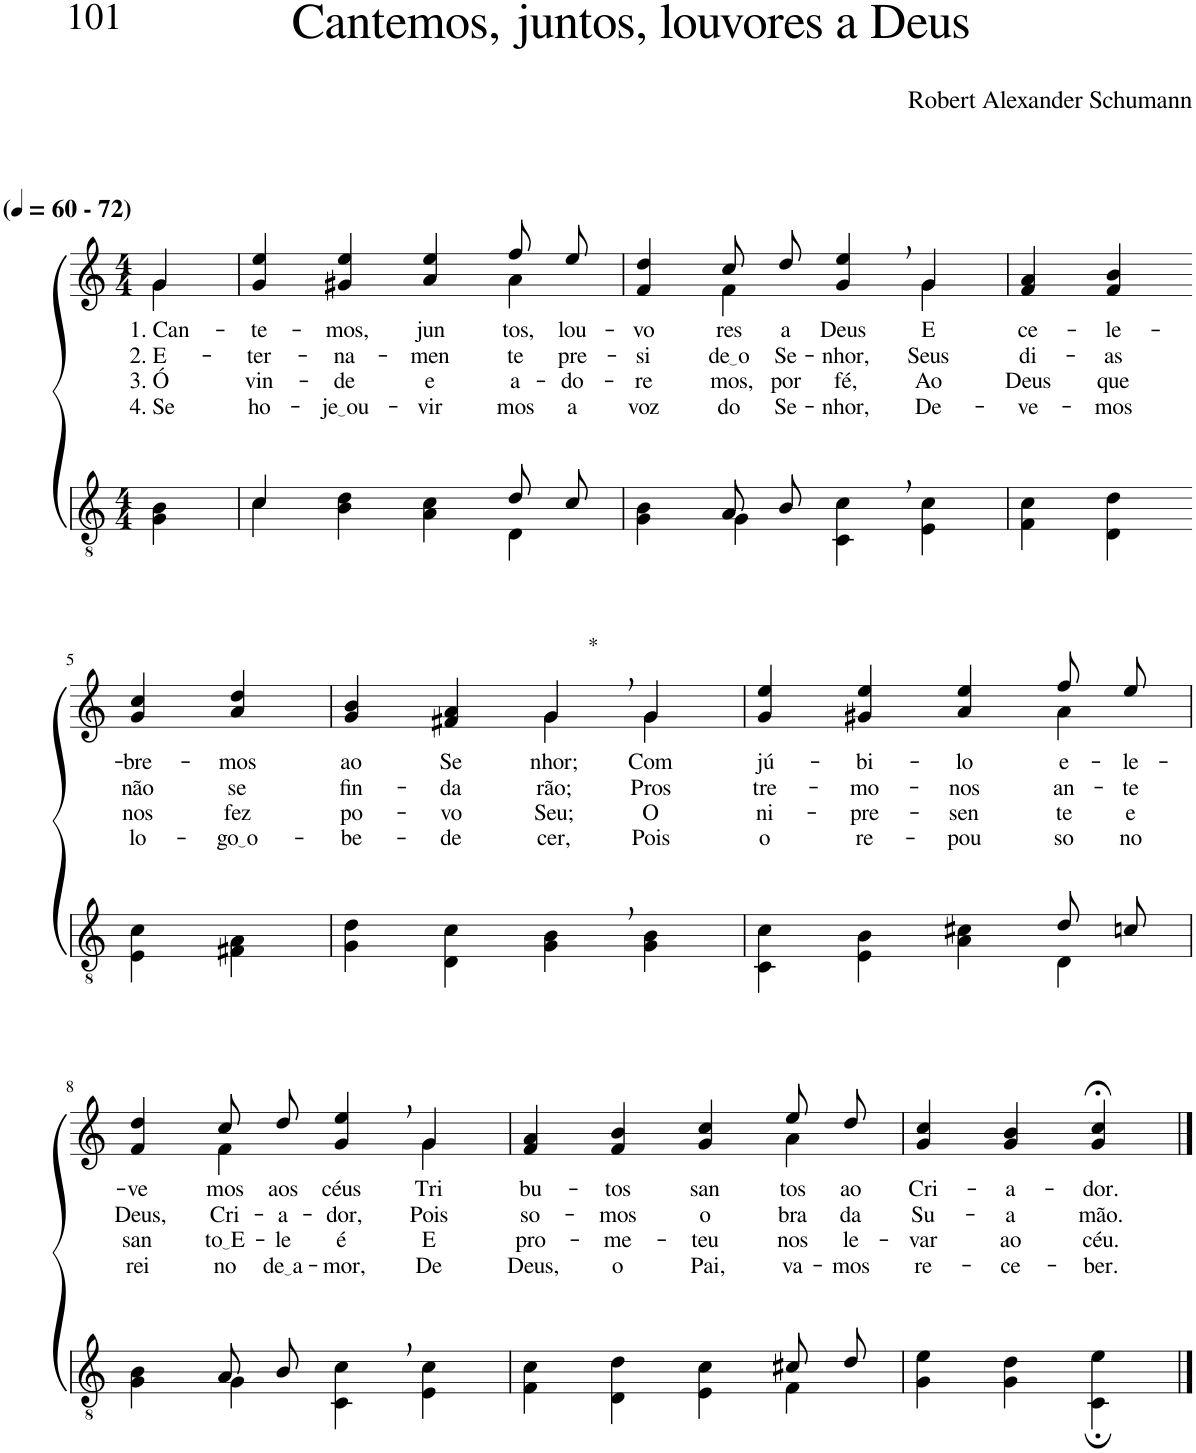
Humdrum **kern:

**kern	**kern	**text	**text	**text	**text
*part2	*part1	*part1	*part1	*part1	*part1
*staff2	*staff1	*staff1	*staff1	*staff1	*staff1
*I"Parte III e IV	*I"Parte I e II	*	*	*	*
*clefGv2	*clefG2	*	*	*	*
*Trd3c5	*Trd3c5	*	*	*	*
*k[]	*k[]	*	*	*	*
*M4/4	*M4/4	*	*	*	*
*MM60	*MM60	*	*	*	*
=1	=1	=1	=1	=1	=1
!	!LO:TX:a:B:t=(	!	!	!	!
!	!LO:TX:a:B:t=- 72)	!	!	!	!
!	!	!LO:LY:b	!LO:LY:b	!LO:LY:b	!LO:LY:b
*	*^	*	*	*	*
4G\ 4B\	4g\	4g/	1. Can-	2. E-	3. Ó	4. Se
=2	=2	=2	=2	=2	=2	=2
*^	*	*	*	*	*	*
!	!	!	!	!LO:LY:b	!LO:LY:b	!LO:LY:b	!LO:LY:b
4c/	4c\	4g/ 4ee/	2.ryy	-te-	-ter-	vin-	ho-
!	!	!	!	!LO:LY:b	!LO:LY:b	!LO:LY:b	!LO:LY:b
2ryy	4B\ 4d\	4g#X/ 4ee/	.	-mos,	-na-	-de	je ou
!	!	!	!	!LO:LY:b	!LO:LY:b	!LO:LY:b	!LO:LY:b
.	4A\ 4c\	4a/ 4ee/	.	jun-	-men-	e	-vir-
!	!	!	!	!LO:LY:b	!LO:LY:b	!LO:LY:b	!LO:LY:b
8d/L	4D\	8ff/L	4a\	-tos,	-te	a-	-mos
!	!	!	!	!LO:LY:b	!LO:LY:b	!LO:LY:b	!LO:LY:b
8c/J	.	8ee/J	.	lou-	pre-	-do-	a
=3	=3	=3	=3	=3	=3	=3	=3
!	!	!	!	!LO:LY:b	!LO:LY:b	!LO:LY:b	!LO:LY:b
4ryy	4G\ 4B\	4f/ 4dd/	4ryy	-vo-	-si-	-re-	voz
!	!	!	!	!LO:LY:b	!LO:LY:b	!LO:LY:b	!LO:LY:b
8A/L	4G\	8cc/L	4f\	-res	de o	-mos,	do
!	!	!	!	!LO:LY:b	!LO:LY:b	!LO:LY:b	!LO:LY:b
8B/J	.	8dd/J	.	a	Se-	por	Se-
!	!	!	!	!LO:LY:b	!LO:LY:b	!LO:LY:b	!LO:LY:b
4ryy	4C\ 4c\	4g/, 4ee/,	4ryy	Deus	-nhor,	fé,	-nhor,
!	!	!	!	!LO:LY:b	!LO:LY:b	!LO:LY:b	!LO:LY:b
4ryy	4E\ 4c\	4g/	4g\	E	Seus	Ao	De-
=4	=4	=4	=4	=4	=4	=4	=4
!	!	!	!	!LO:LY:b	!LO:LY:b	!LO:LY:b	!LO:LY:b
*v	*v	*	*	*	*	*	*
*	*v	*v	*	*	*	*
4F\ 4c\	4f/ 4a/	ce-	di-	Deus	-ve-
!	!	!LO:LY:b	!LO:LY:b	!LO:LY:b	!LO:LY:b
4D\ 4d\	4f/ 4b/	-le-	-as	que	-mos
!!LO:LB:g=z
=5-	=5-	=5-	=5-	=5-	=5-
!	!	!LO:LY:b	!LO:LY:b	!LO:LY:b	!LO:LY:b
4E\ 4c\	4g/ 4cc/	-bre-	não	nos	lo-
!	!	!LO:LY:b	!LO:LY:b	!LO:LY:b	!LO:LY:b
4F#X\ 4A\	4a/ 4dd/	-mos	se	fez	go o
=6	=6	=6	=6	=6	=6
!	!	!LO:LY:b	!LO:LY:b	!LO:LY:b	!LO:LY:b
*	*^	*	*	*	*
4G\ 4d\	4g/ 4b/	2ryy	ao	fin-	po-	-be-
!	!	!	!LO:LY:b	!LO:LY:b	!LO:LY:b	!LO:LY:b
4D\ 4c\	4f#X/ 4a/	.	Se-	-da-	-vo	-de-
!	!LO:TX:a:t=*	!	!	!	!	!
!	!	!	!LO:LY:b	!LO:LY:b	!LO:LY:b	!LO:LY:b
4G\, 4B\,	4g,/	4g\	-nhor;	-rão;	Seu;	-cer,
!	!	!	!LO:LY:b	!LO:LY:b	!LO:LY:b	!LO:LY:b
4G\ 4B\	4g/	4g\	Com	Pros-	O-	Pois
=7	=7	=7	=7	=7	=7	=7
*^	*	*	*	*	*	*
!	!	!	!	!LO:LY:b	!LO:LY:b	!LO:LY:b	!LO:LY:b
2.ryy	4C\ 4c\	4g/ 4ee/	2.ryy	jú-	-tre-	-ni-	o
!	!	!	!	!LO:LY:b	!LO:LY:b	!LO:LY:b	!LO:LY:b
.	4E\ 4B\	4g#X/ 4ee/	.	-bi-	-mo-	-pre-	re-
!	!	!	!	!LO:LY:b	!LO:LY:b	!LO:LY:b	!LO:LY:b
.	4A\ 4c#X\	4a/ 4ee/	.	-lo	-nos	-sen-	-pou-
!	!	!	!	!LO:LY:b	!LO:LY:b	!LO:LY:b	!LO:LY:b
8d/L	4D\	8ff/L	4a\	e-	an-	-te	-so
!	!	!	!	!LO:LY:b	!LO:LY:b	!LO:LY:b	!LO:LY:b
8cn/J	.	8ee/J	.	-le-	-te	e	no
!!LO:LB:g=z	!!
=8	=8	=8	=8	=8	=8	=8	=8
!	!	!	!	!LO:LY:b	!LO:LY:b	!LO:LY:b	!LO:LY:b
4ryy	4G\ 4B\	4f/ 4dd/	4ryy	-ve-	Deus,	san-	rei-
!	!	!	!	!LO:LY:b	!LO:LY:b	!LO:LY:b	!LO:LY:b
8A/L	4G\	8cc/L	4f\	mos	Cri-	to E	-no
!	!	!	!	!LO:LY:b	!LO:LY:b	!LO:LY:b	!LO:LY:b
8B/J	.	8dd/J	.	aos	-a-	-le	de a
!	!	!	!	!LO:LY:b	!LO:LY:b	!LO:LY:b	!LO:LY:b
4ryy	4C\ 4c\	4g/, 4ee/,	4ryy	céus	-dor,	é	-mor,
!	!	!	!	!LO:LY:b	!LO:LY:b	!LO:LY:b	!LO:LY:b
4ryy	4E\ 4c\	4g/	4g\	Tri-	Pois	E	De
=9	=9	=9	=9	=9	=9	=9	=9
!	!	!	!	!LO:LY:b	!LO:LY:b	!LO:LY:b	!LO:LY:b
2.ryy	4F\ 4c\	4f/ 4a/	2.ryy	-bu-	so-	pro-	Deus,
!	!	!	!	!LO:LY:b	!LO:LY:b	!LO:LY:b	!LO:LY:b
.	4D\ 4d\	4f/ 4b/	.	-tos	-mos	-me-	o
!	!	!	!	!LO:LY:b	!LO:LY:b	!LO:LY:b	!LO:LY:b
.	4E\ 4c\	4g/ 4cc/	.	san-	o-	-teu	Pai,
!	!	!	!	!LO:LY:b	!LO:LY:b	!LO:LY:b	!LO:LY:b
8c#X/L	4F\	8ee/L	4a\	-tos	-bra	nos	va-
!	!	!	!	!LO:LY:b	!LO:LY:b	!LO:LY:b	!LO:LY:b
8d/J	.	8dd/J	.	ao	da	le-	-mos
*v	*v	*	*	*	*	*	*
*	*v	*v	*	*	*	*
=10	=10	=10	=10	=10	=10
!	!	!LO:LY:b	!LO:LY:b	!LO:LY:b	!LO:LY:b
4G\ 4e\	4g/ 4cc/	Cri-	Su-	-var	re-
!	!	!LO:LY:b	!LO:LY:b	!LO:LY:b	!LO:LY:b
4G\ 4d\	4g/ 4b/	-a-	-a	ao	-ce-
!	!	!LO:LY:b	!LO:LY:b	!LO:LY:b	!LO:LY:b
4C\; 4e\;	4g/;< 4cc/;<	-dor.	mão.	céu.	-ber.
==	==	==	==	==	==
*-	*-	*-	*-	*-	*-
